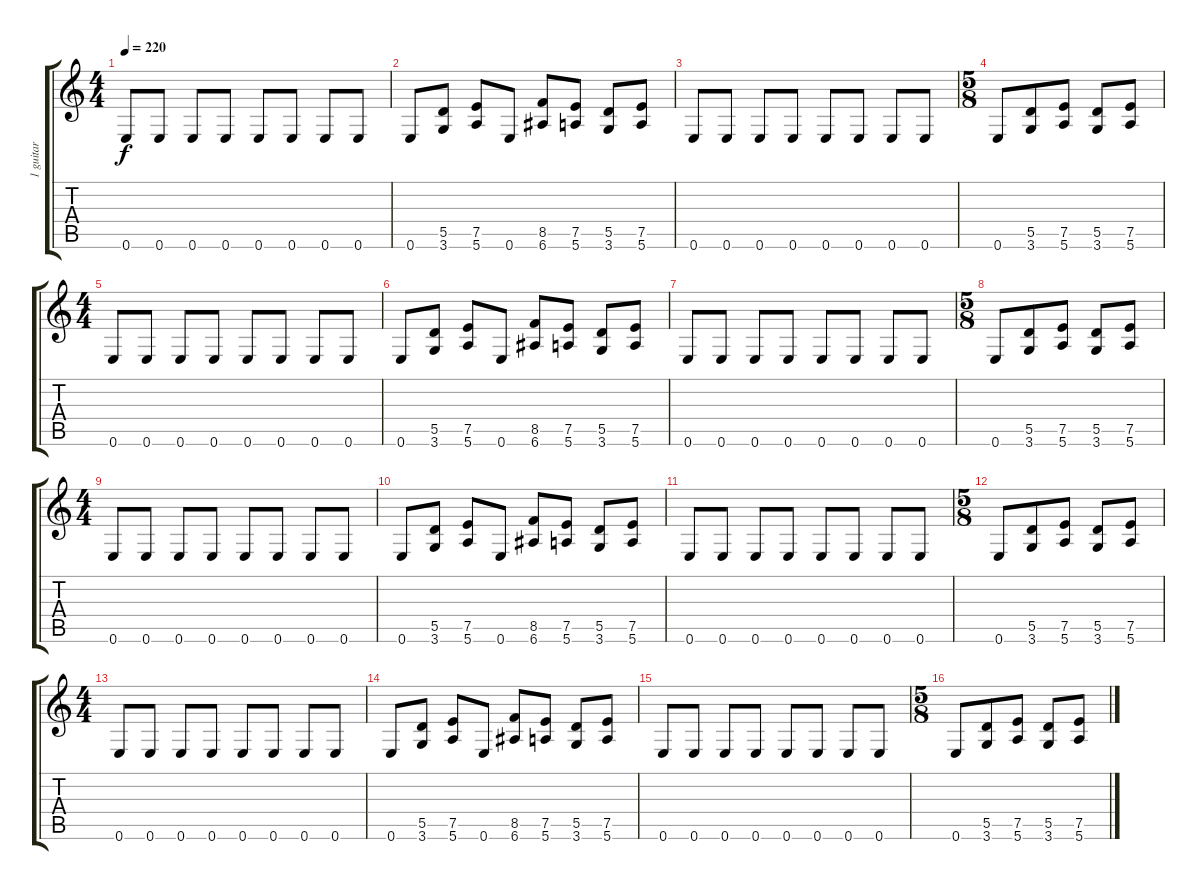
\track ("1 guitar" "1 guitar") {instrument overdrivenguitar}
\staff {score tabs}
\tuning (E4 B3 G3 D3 A2 E2) {hide}
\ts (4 4)
\tempo 220
\clef g2
\ks c
0.6.8{dy f} 0.6.8 0.6.8 0.6.8 0.6.8 0.6.8 0.6.8 0.6.8 |
0.6.8 (5.5 3.6).8 (7.5 5.6).8 0.6.8 (8.5 6.6).8 (7.5 5.6).8 (5.5 3.6).8 (7.5 5.6).8 |
0.6.8 0.6.8 0.6.8 0.6.8 0.6.8 0.6.8 0.6.8 0.6.8 |
\ts (5 8)
0.6.8 (5.5 3.6).8 (7.5 5.6).8 (5.5 3.6).8 (7.5 5.6).8 |
\ts (4 4)
0.6.8 0.6.8 0.6.8 0.6.8 0.6.8 0.6.8 0.6.8 0.6.8 |
0.6.8 (5.5 3.6).8 (7.5 5.6).8 0.6.8 (8.5 6.6).8 (7.5 5.6).8 (5.5 3.6).8 (7.5 5.6).8 |
0.6.8 0.6.8 0.6.8 0.6.8 0.6.8 0.6.8 0.6.8 0.6.8 |
\ts (5 8)
0.6.8 (5.5 3.6).8 (7.5 5.6).8 (5.5 3.6).8 (7.5 5.6).8 |
\ts (4 4)
0.6.8 0.6.8 0.6.8 0.6.8 0.6.8 0.6.8 0.6.8 0.6.8 |
0.6.8 (5.5 3.6).8 (7.5 5.6).8 0.6.8 (8.5 6.6).8 (7.5 5.6).8 (5.5 3.6).8 (7.5 5.6).8 |
0.6.8 0.6.8 0.6.8 0.6.8 0.6.8 0.6.8 0.6.8 0.6.8 |
\ts (5 8)
0.6.8 (5.5 3.6).8 (7.5 5.6).8 (5.5 3.6).8 (7.5 5.6).8 |
\ts (4 4)
0.6.8 0.6.8 0.6.8 0.6.8 0.6.8 0.6.8 0.6.8 0.6.8 |
0.6.8 (5.5 3.6).8 (7.5 5.6).8 0.6.8 (8.5 6.6).8 (7.5 5.6).8 (5.5 3.6).8 (7.5 5.6).8 |
0.6.8 0.6.8 0.6.8 0.6.8 0.6.8 0.6.8 0.6.8 0.6.8 |
\ts (5 8)
0.6.8 (5.5 3.6).8 (7.5 5.6).8 (5.5 3.6).8 (7.5 5.6).8
